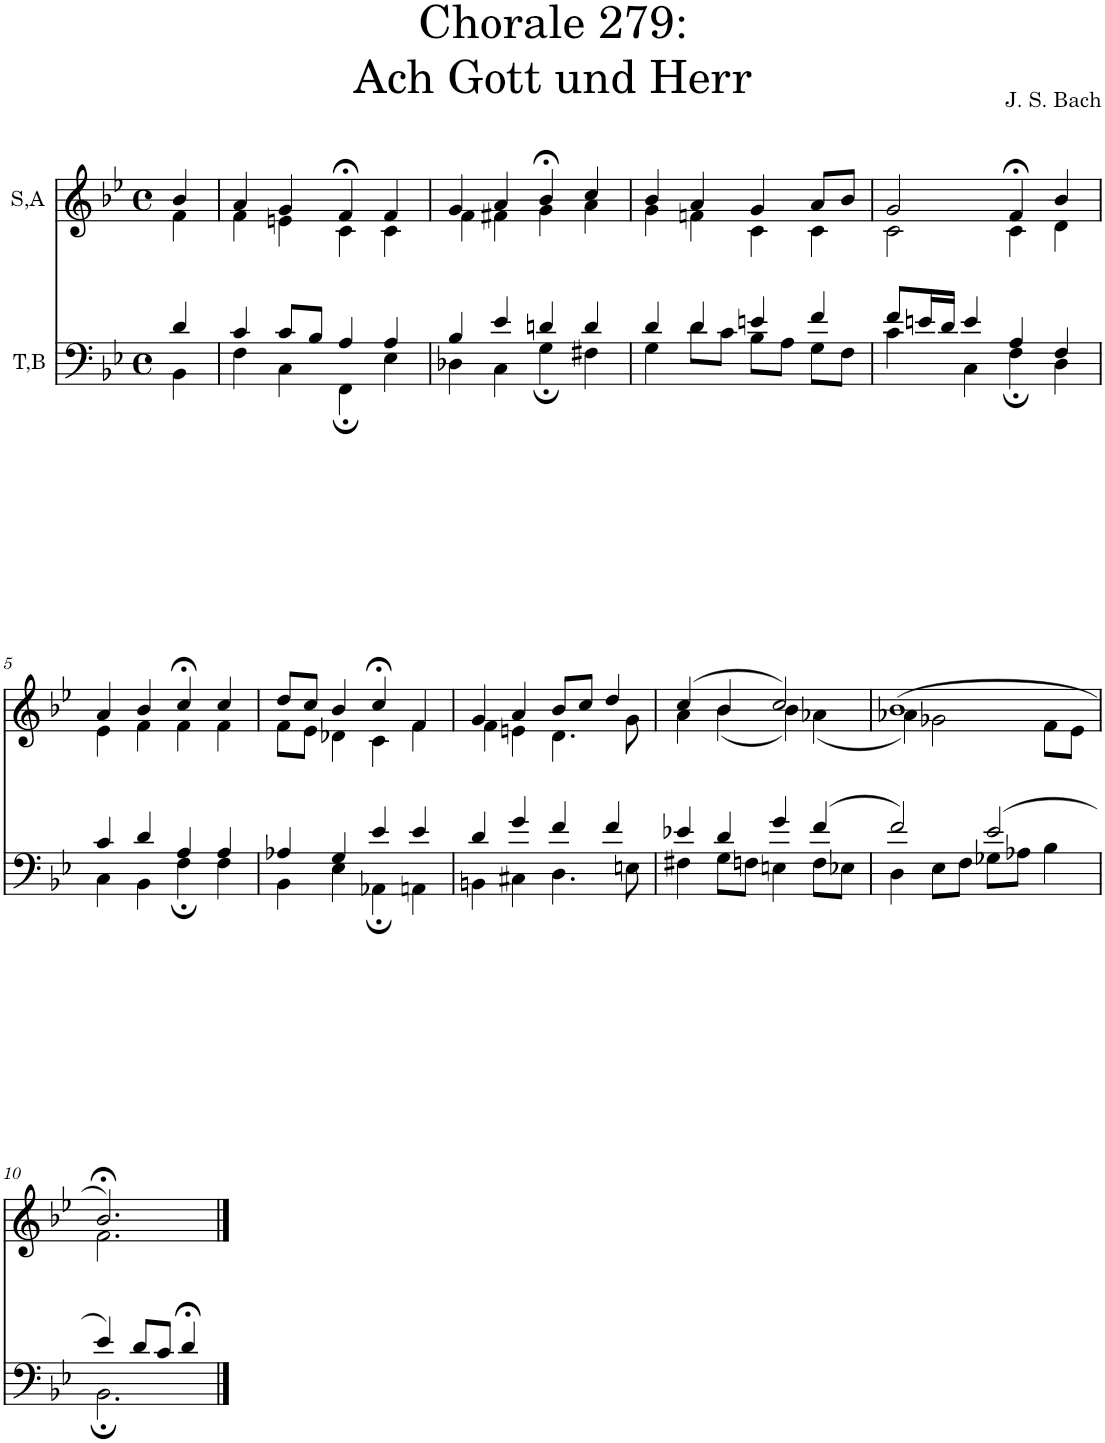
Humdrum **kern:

**kern	**kern
*part2	*part1
*staff2	*staff1
*I"T,B	*I"S,A
*clefF4	*clefG2
*k[b-e-]	*k[b-e-]
*M4/4	*M4/4
*met(c)	*met(c)
=	=
*^	*^
4d/	4BB-\	4b-/	4f\
=1	=1	=1	=1
4c/	4F\	4a/	4f\
8c/L	4C\	4g/	4en\
8B-/J	.	.	.
4A/	4FF;\	4f;</	4c\
4A/	4E-\	4f/	4c\
=2	=2	=2	=2
4B-/	4D-X\	4g/	4f\
4e-/	4C\	4a/	4f#X\
4dn/	4G;\	4b-;</	4g\
4d/	4F#X\	4cc/	4a\
=3	=3	=3	=3
4d/	4G\	4b-/	4g\
4d/	8d\L	4a/	4fn\
.	8c\J	.	.
4en/	8B-\L	4g/	4c\
.	8A\J	.	.
4f/	8G\L	8a/L	4c\
.	8F\J	8b-/J	.
=4	=4	=4	=4
8f/L	4c\	2g/	2c\
16en/L	.	.	.
16d/JJ	.	.	.
4e/	4C\	.	.
4A/	4F;\	4f;</	4c\
4F/	4D\	4b-/	4d\
!!LO:LB:g=z	!!
=5	=5	=5	=5
4c/	4C\	4a/	4e-\
4d/	4BB-\	4b-/	4f\
4A/	4F;\	4cc;</	4f\
4A/	4F\	4cc/	4f\
=6	=6	=6	=6
4A-X/	4BB-\	8dd/L	8f\L
.	.	8cc/J	8e-\J
4G/	4E-\	4b-/	4d-X\
4e-/	4AA-X;\	4cc;</	4c\
4e-/	4AAn\	4f/	4f\
=7	=7	=7	=7
4d/	4BBn\	4g/	4f\
4g/	4C#X\	4a/	4en\
4f/	4.D\	8b-/L	4.d\
.	.	8cc/J	.
4f/	.	4dd/	.
.	8En\	.	8g\
=8	=8	=8	=8
4e-X/	4F#X\	(>4cc/	4a\
4d/	8G\L	4b-/	(<4b-\
.	8Fn\J	.	.
4g/	4En\	2cc/)	4b-\)
(>4f/	8F\L	.	(<4a-X\
.	8E-X\J	.	.
=9	=9	=9	=9
2f/)	4D\	(>1b-	4a-X\)
.	8E-\L	.	2g-X\
.	8F\J	.	.
(>2e-/	8G-X\L	.	.
.	8A-X\J	.	.
.	4B-\	.	8f\L
.	.	.	8e-\J
!!LO:LB:g=z	!!
=10	=10	=10	=10
4e-/)	2.BB-;\	2.b-;</)	2.f\
8d/L	.	.	.
8c/J	.	.	.
4d;</	.	.	.
*v	*v	*	*
*	*v	*v
==	==
*-	*-
